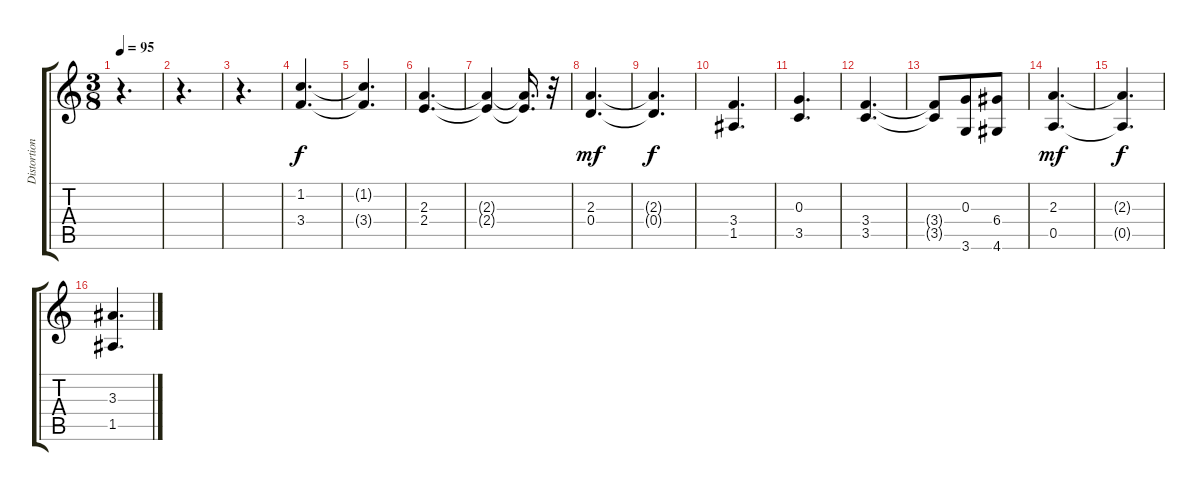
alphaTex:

\track ("Distortion Gt" "Distortion") {instrument distortionguitar}
\staff {score tabs}
\tuning (E4 B3 G3 D3 A2 E2) {hide}
\ts (3 8)
\tempo 95
\clef g2
\ks c
r.4{d dy f} |
r.4{d} |
r.4{d} |
(1.2 3.4).4{d} |
(1.2{t} 3.4{t}).4{d} |
(2.3 2.4).4{d} |
(2.3{t} 2.4{t}).4 (2.3{t} 2.4{t}).16{d} r.32 |
(2.3 0.4).4{d dy mf} |
(2.3{t} 0.4{t}).4{d dy f} |
(3.4 1.5).4{d} |
(0.3 3.5).4{d} |
(3.4 3.5).4{d} |
(3.4{t} 3.5{t}).8 (0.3 3.6).8 (6.4 4.6).8 |
(2.3 0.5).4{d dy mf} |
(2.3{t} 0.5{t}).4{d dy f} |
(3.3 1.5).4{d}
